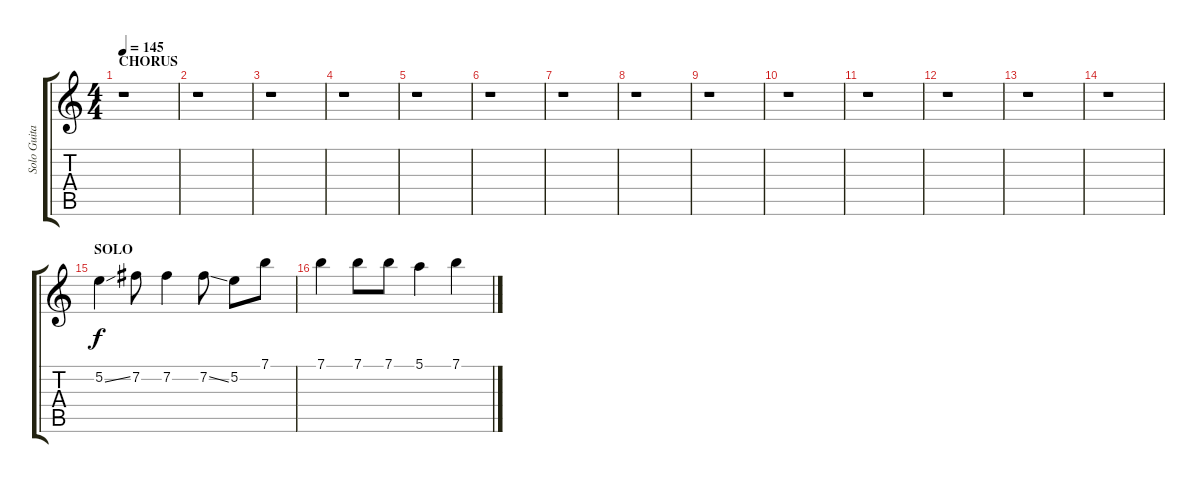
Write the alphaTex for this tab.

\track ("Solo Guitar" "Solo Guita") {instrument overdrivenguitar}
\staff {score tabs}
\tuning (E4 B3 G3 D3 A2 E2) {hide}
\ts (4 4)
\section ("" "CHORUS")
\tempo 145
\clef g2
\ks c
r.1{dy f} |
r.1 |
r.1 |
r.1 |
r.1 |
r.1 |
r.1 |
r.1 |
r.1 |
r.1 |
r.1 |
r.1 |
r.1 |
r.1 |
\section ("" "SOLO")
5.2{ss}.4 7.2.8 7.2.4 7.2{ss}.8 5.2.8 7.1.8 |
7.1.4 7.1.8 7.1.8 5.1.4 7.1.4
